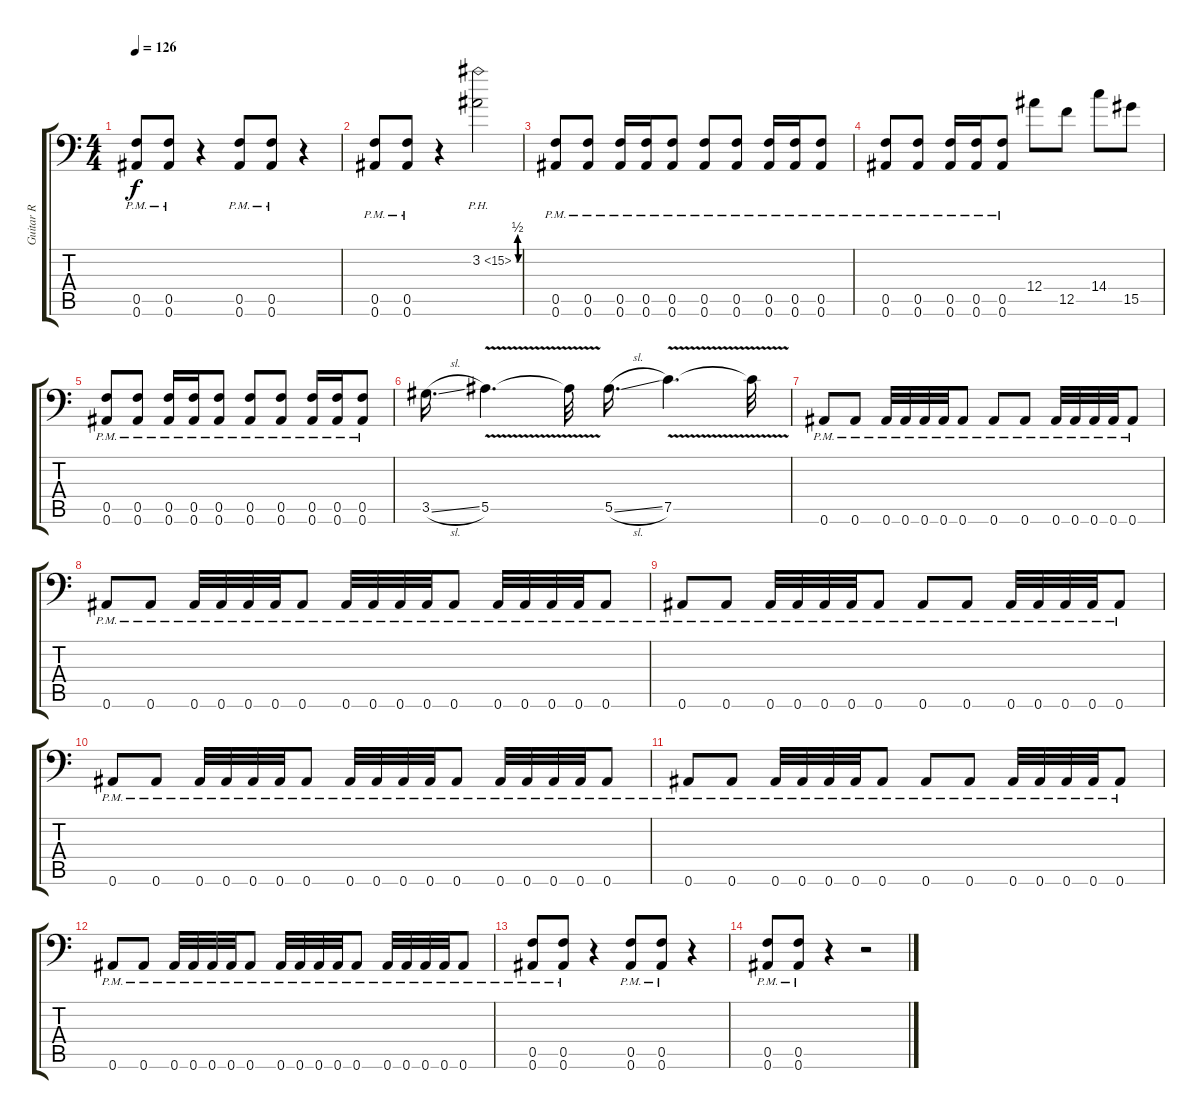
\track ("Guitar R" "Guitar R") {instrument overdrivenguitar}
\staff {score tabs}
\tuning (C4 G3 Eb3 Bb2 F2 Bb1) {hide}
\ts (4 4)
\tempo 126
\clef f4
\ks c
(0.5{pm} 0.6{pm}).8{dy f} (0.5{pm} 0.6{pm}).8 r.4 (0.5{pm} 0.6{pm}).8 (0.5{pm} 0.6{pm}).8 r.4 |
(0.5{pm} 0.6{pm}).8 (0.5{pm} 0.6{pm}).8 r.4 3.2{be (custom 0 0 15 0 21 0 31 2 53 0 60 0) ph 12}.2 |
(0.5{pm} 0.6{pm}).8 (0.5{pm} 0.6{pm}).8 (0.5{pm} 0.6{pm}).16 (0.5{pm} 0.6{pm}).16 (0.5{pm} 0.6{pm}).8 (0.5{pm} 0.6{pm}).8 (0.5{pm} 0.6{pm}).8 (0.5{pm} 0.6{pm}).16 (0.5{pm} 0.6{pm}).16 (0.5{pm} 0.6{pm}).8 |
(0.5{pm} 0.6{pm}).8 (0.5{pm} 0.6{pm}).8 (0.5{pm} 0.6{pm}).16 (0.5{pm} 0.6{pm}).16 (0.5{pm} 0.6{pm}).8 12.4.8 12.5.8 14.4.8 15.5.8 |
(0.5{pm} 0.6{pm}).8 (0.5{pm} 0.6{pm}).8 (0.5{pm} 0.6{pm}).16 (0.5{pm} 0.6{pm}).16 (0.5{pm} 0.6{pm}).8 (0.5{pm} 0.6{pm}).8 (0.5{pm} 0.6{pm}).8 (0.5{pm} 0.6{pm}).16 (0.5{pm} 0.6{pm}).16 (0.5{pm} 0.6{pm}).8 |
3.5{sl}.16{d} 5.5{v}.4{d} 5.5{t}.32 5.5{sl}.16{d} 7.5{v}.4{d} 7.5{t}.32 |
0.6{pm}.8 0.6{pm}.8 0.6{pm}.32 0.6{pm}.32 0.6{pm}.32 0.6{pm}.32 0.6{pm}.8 0.6{pm}.8 0.6{pm}.8 0.6{pm}.32 0.6{pm}.32 0.6{pm}.32 0.6{pm}.32 0.6{pm}.8 |
0.6{pm}.8 0.6{pm}.8 0.6{pm}.32 0.6{pm}.32 0.6{pm}.32 0.6{pm}.32 0.6{pm}.8 0.6{pm}.32 0.6{pm}.32 0.6{pm}.32 0.6{pm}.32 0.6{pm}.8 0.6{pm}.32 0.6{pm}.32 0.6{pm}.32 0.6{pm}.32 0.6{pm}.8 |
0.6{pm}.8 0.6{pm}.8 0.6{pm}.32 0.6{pm}.32 0.6{pm}.32 0.6{pm}.32 0.6{pm}.8 0.6{pm}.8 0.6{pm}.8 0.6{pm}.32 0.6{pm}.32 0.6{pm}.32 0.6{pm}.32 0.6{pm}.8 |
0.6{pm}.8 0.6{pm}.8 0.6{pm}.32 0.6{pm}.32 0.6{pm}.32 0.6{pm}.32 0.6{pm}.8 0.6{pm}.32 0.6{pm}.32 0.6{pm}.32 0.6{pm}.32 0.6{pm}.8 0.6{pm}.32 0.6{pm}.32 0.6{pm}.32 0.6{pm}.32 0.6{pm}.8 |
0.6{pm}.8 0.6{pm}.8 0.6{pm}.32 0.6{pm}.32 0.6{pm}.32 0.6{pm}.32 0.6{pm}.8 0.6{pm}.8 0.6{pm}.8 0.6{pm}.32 0.6{pm}.32 0.6{pm}.32 0.6{pm}.32 0.6{pm}.8 |
0.6{pm}.8 0.6{pm}.8 0.6{pm}.32 0.6{pm}.32 0.6{pm}.32 0.6{pm}.32 0.6{pm}.8 0.6{pm}.32 0.6{pm}.32 0.6{pm}.32 0.6{pm}.32 0.6{pm}.8 0.6{pm}.32 0.6{pm}.32 0.6{pm}.32 0.6{pm}.32 0.6{pm}.8 |
(0.5{pm} 0.6{pm}).8 (0.5{pm} 0.6{pm}).8 r.4 (0.5{pm} 0.6{pm}).8 (0.5{pm} 0.6{pm}).8 r.4 |
(0.5{pm} 0.6{pm}).8 (0.5{pm} 0.6{pm}).8 r.4 r.2
